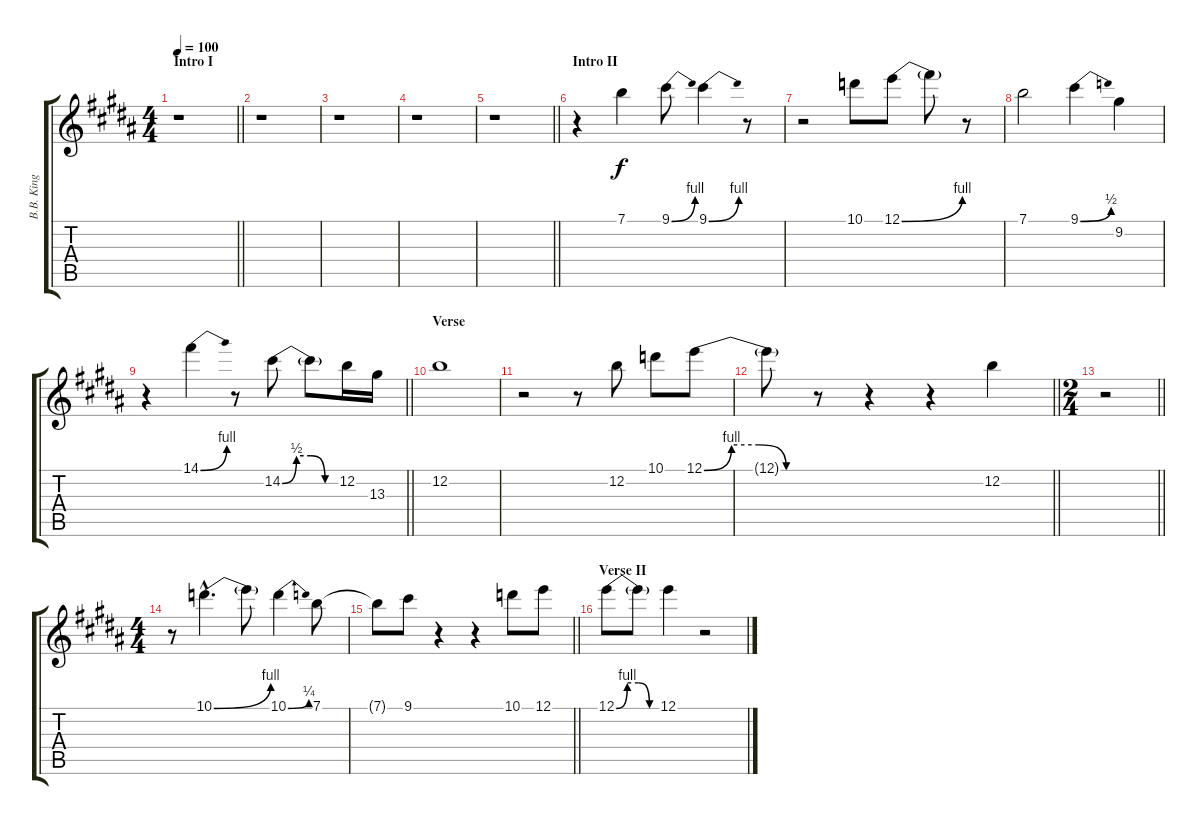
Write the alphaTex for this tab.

\track ("B.B. King Guitar" "B.B. King ") {instrument distortionguitar}
\staff {score tabs}
\tuning (E4 B3 G3 D3 A2 E2) {hide}
\ts (4 4)
\section ("" "Intro I")
\tempo 100
\clef g2
\barLineRight lightlight
\ks b
r.1{dy f instrument distortionguitar} |
r.1 |
r.1 |
r.1 |
\barLineRight lightlight
r.1 |
\section ("" "Intro II")
r.4 7.1.4 9.1{be (bend 0 0 60 4)}.8 9.1{be (bend 0 0 60 4)}.4 r.8 |
r.2 10.1.8 12.1{be (bend 0 0 60 4)}.8 12.1{t}.8 r.8 |
7.1.2 9.1{be (bend 0 0 60 2)}.4 9.2.4 |
\barLineRight lightlight
r.4 14.1{be (bend 0 0 60 4)}.4 r.8 14.2{be (custom 0 0 15 2 30 2 45 0 60 0)}.8 14.2{t}.8 12.2.16 13.3.16 |
\section ("" "Verse")
12.2.1 |
r.2 r.8 12.2.8 10.1.8 12.1{be (custom 0 0 15 4 30 4 45 0 60 0)}.8 |
\barLineRight lightlight
12.1{t}.8 r.8 r.4 r.4 12.2.4 |
\ts (2 4)
\barLineRight lightlight
r.2 |
\ts (4 4)
r.8 10.1{be (bend 0 0 60 4) hac}.4{d} 10.1{t}.8 10.1{be (bend 0 0 60 1)}.4 7.1.8 |
\barLineRight lightlight
7.1{t}.8 9.1.8 r.4 r.4 10.1.8 12.1.8 |
\section ("" "Verse II")
12.1{be (custom 0 0 15 4 30 4 45 0 60 0)}.8 12.1{t}.8 12.1.4 r.2
